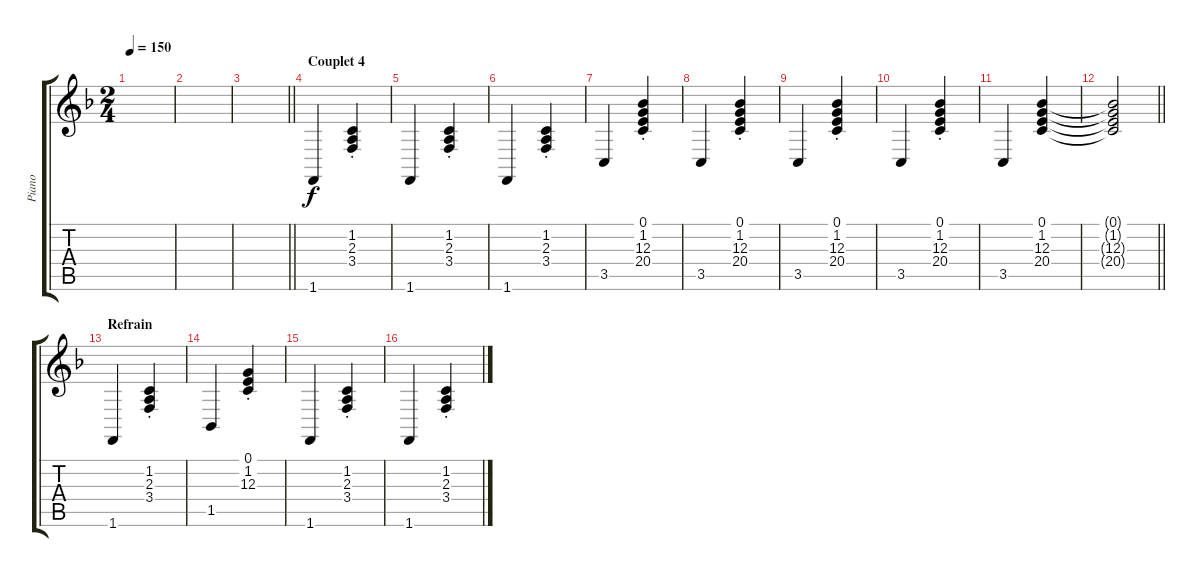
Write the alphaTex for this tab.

\track ("Piano" "Piano") {instrument acousticgrandpiano}
\staff {score tabs}
\tuning (E4 B3 G3 D3 A2 E2) {hide}
\ts (2 4)
\tempo 150
\clef g2
\ks f
|
|
\barLineRight lightlight
|
\section ("" "Couplet 4")
1.6.4 (1.2{st} 2.3{st} 3.4{st}).4 |
1.6.4 (1.2{st} 2.3{st} 3.4{st}).4 |
1.6.4 (1.2{st} 2.3{st} 3.4{st}).4 |
3.5.4 (0.1{st} 1.2{st} 12.3{st} 20.4{st}).4 |
3.5.4 (0.1{st} 1.2{st} 12.3{st} 20.4{st}).4 |
3.5.4 (0.1{st} 1.2{st} 12.3{st} 20.4{st}).4 |
3.5.4 (0.1{st} 1.2{st} 12.3{st} 20.4{st}).4 |
3.5.4 (0.1 1.2 12.3 20.4).4 |
\barLineRight lightlight
(0.1{t} 1.2{t} 12.3{t} 20.4{t}).2 |
\section ("" "Refrain")
1.6.4 (1.2{st} 2.3{st} 3.4{st}).4 |
1.5.4 (0.1{st} 1.2{st} 12.3{st}).4 |
1.6.4 (1.2{st} 2.3{st} 3.4{st}).4 |
1.6.4 (1.2{st} 2.3{st} 3.4{st}).4
